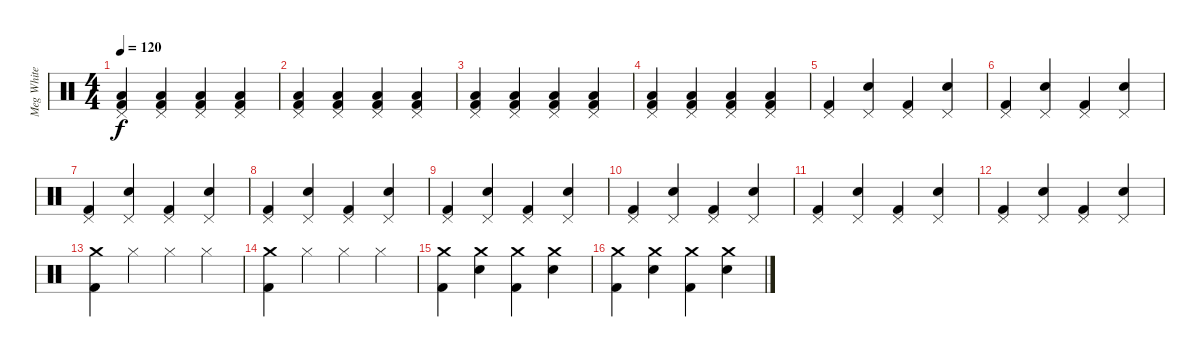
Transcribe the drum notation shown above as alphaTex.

\track ("Meg White" "Meg White") {instrument percussion}
\staff {score}
\articulation defaults
\ts (4 4)
\tempo 120
\clef neutral
\ks c
("Pedal Hi-Hat (hit)" "Low Floor Tom (hit)" "Kick (hit) 2").4{dy f} ("Pedal Hi-Hat (hit)" "Low Floor Tom (hit)" "Kick (hit) 2").4 ("Pedal Hi-Hat (hit)" "Low Floor Tom (hit)" "Kick (hit) 2").4 ("Pedal Hi-Hat (hit)" "Low Floor Tom (hit)" "Kick (hit) 2").4 |
("Pedal Hi-Hat (hit)" "Low Floor Tom (hit)" "Kick (hit) 2").4 ("Pedal Hi-Hat (hit)" "Low Floor Tom (hit)" "Kick (hit) 2").4 ("Pedal Hi-Hat (hit)" "Low Floor Tom (hit)" "Kick (hit) 2").4 ("Pedal Hi-Hat (hit)" "Low Floor Tom (hit)" "Kick (hit) 2").4 |
("Pedal Hi-Hat (hit)" "Low Floor Tom (hit)" "Kick (hit) 2").4 ("Pedal Hi-Hat (hit)" "Low Floor Tom (hit)" "Kick (hit) 2").4 ("Pedal Hi-Hat (hit)" "Low Floor Tom (hit)" "Kick (hit) 2").4 ("Pedal Hi-Hat (hit)" "Low Floor Tom (hit)" "Kick (hit) 2").4 |
("Pedal Hi-Hat (hit)" "Low Floor Tom (hit)" "Kick (hit) 2").4 ("Pedal Hi-Hat (hit)" "Low Floor Tom (hit)" "Kick (hit) 2").4 ("Pedal Hi-Hat (hit)" "Low Floor Tom (hit)" "Kick (hit) 2").4 ("Pedal Hi-Hat (hit)" "Low Floor Tom (hit)" "Kick (hit) 2").4 |
("Pedal Hi-Hat (hit)" "Kick (hit) 2").4 ("Pedal Hi-Hat (hit)" "Snare (hit) 2").4 ("Pedal Hi-Hat (hit)" "Kick (hit) 2").4 ("Pedal Hi-Hat (hit)" "Snare (hit) 2").4 |
("Pedal Hi-Hat (hit)" "Kick (hit) 2").4 ("Pedal Hi-Hat (hit)" "Snare (hit) 2").4 ("Pedal Hi-Hat (hit)" "Kick (hit) 2").4 ("Pedal Hi-Hat (hit)" "Snare (hit) 2").4 |
("Pedal Hi-Hat (hit)" "Kick (hit) 2").4 ("Pedal Hi-Hat (hit)" "Snare (hit) 2").4 ("Pedal Hi-Hat (hit)" "Kick (hit) 2").4 ("Pedal Hi-Hat (hit)" "Snare (hit) 2").4 |
("Pedal Hi-Hat (hit)" "Kick (hit) 2").4 ("Pedal Hi-Hat (hit)" "Snare (hit) 2").4 ("Pedal Hi-Hat (hit)" "Kick (hit) 2").4 ("Pedal Hi-Hat (hit)" "Snare (hit) 2").4 |
("Pedal Hi-Hat (hit)" "Kick (hit) 2").4 ("Pedal Hi-Hat (hit)" "Snare (hit) 2").4 ("Pedal Hi-Hat (hit)" "Kick (hit) 2").4 ("Pedal Hi-Hat (hit)" "Snare (hit) 2").4 |
("Pedal Hi-Hat (hit)" "Kick (hit) 2").4 ("Pedal Hi-Hat (hit)" "Snare (hit) 2").4 ("Pedal Hi-Hat (hit)" "Kick (hit) 2").4 ("Pedal Hi-Hat (hit)" "Snare (hit) 2").4 |
("Pedal Hi-Hat (hit)" "Kick (hit) 2").4 ("Pedal Hi-Hat (hit)" "Snare (hit) 2").4 ("Pedal Hi-Hat (hit)" "Kick (hit) 2").4 ("Pedal Hi-Hat (hit)" "Snare (hit) 2").4 |
("Pedal Hi-Hat (hit)" "Kick (hit) 2").4 ("Pedal Hi-Hat (hit)" "Snare (hit) 2").4 ("Pedal Hi-Hat (hit)" "Kick (hit) 2").4 ("Pedal Hi-Hat (hit)" "Snare (hit) 2").4 |
("Crash medium (hit)" "Kick (hit) 2").4 "Hi-Hat (closed)".4 "Hi-Hat (closed)".4 "Hi-Hat (closed)".4 |
("Crash medium (hit)" "Kick (hit) 2").4 "Hi-Hat (closed)".4 "Hi-Hat (closed)".4 "Hi-Hat (closed)".4 |
("Crash medium (hit)" "Kick (hit) 2").4 ("Crash medium (hit)" "Snare (hit) 2").4 ("Crash medium (hit)" "Kick (hit) 2").4 ("Crash medium (hit)" "Snare (hit) 2").4 |
("Crash medium (hit)" "Kick (hit) 2").4 ("Crash medium (hit)" "Snare (hit) 2").4 ("Crash medium (hit)" "Kick (hit) 2").4 ("Crash medium (hit)" "Snare (hit) 2").4
